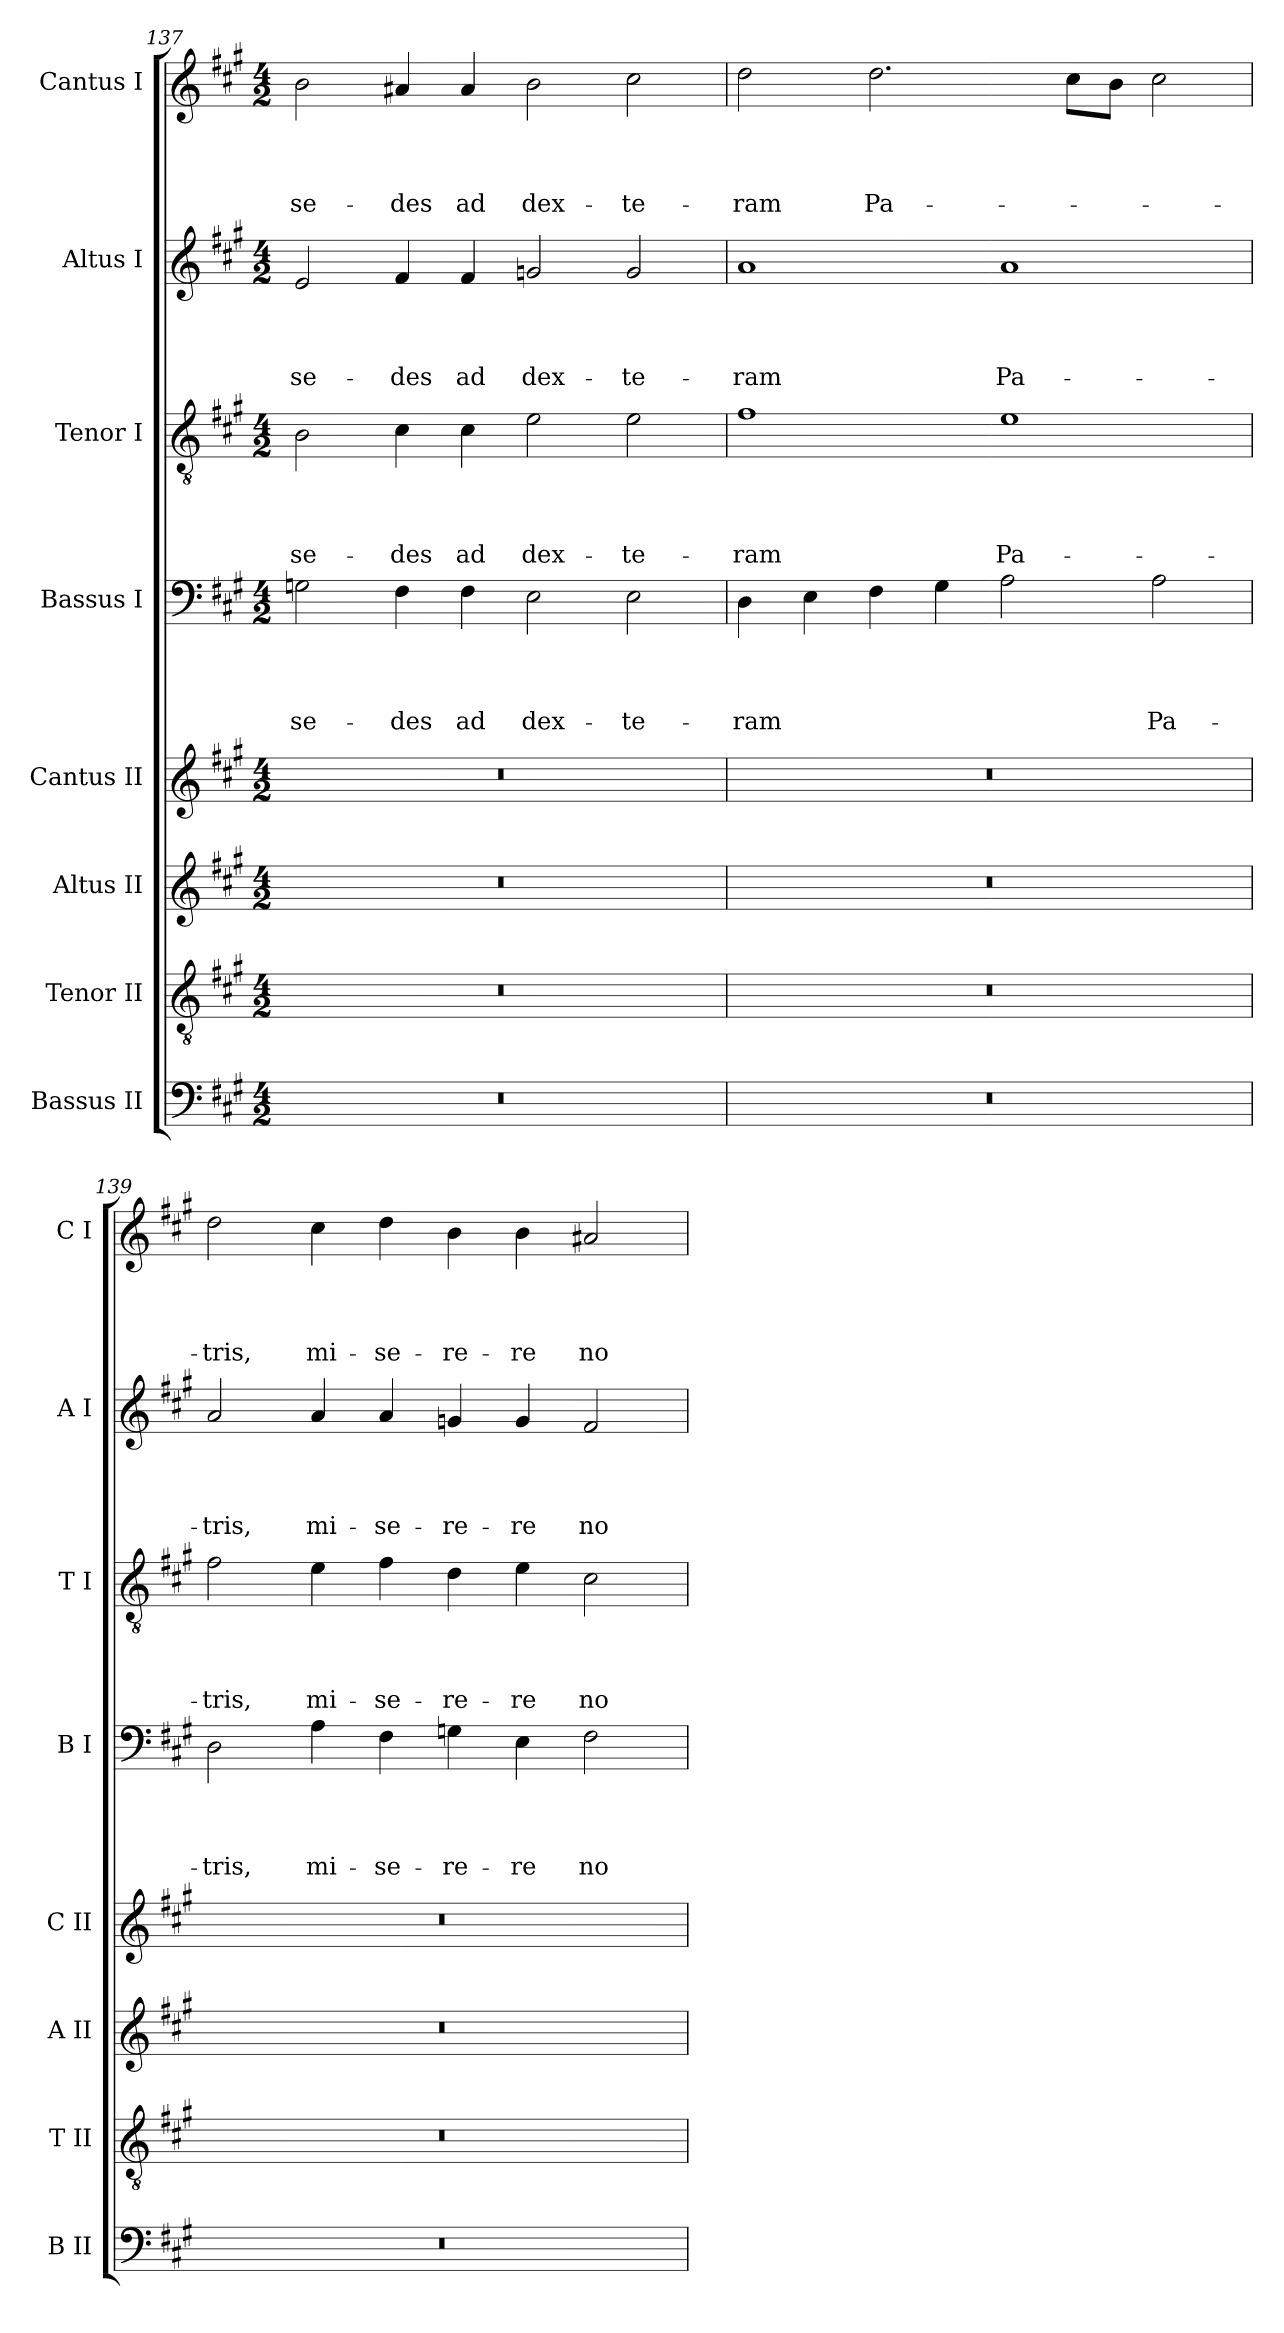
**kern	**kern	**kern	**kern	**kern	**text	**text	**text	**text	**kern	**text	**text	**text	**text	**kern	**text	**text	**text	**text	**kern	**text	**text	**text	**text
*part8	*part7	*part6	*part5	*part4	*part4	*part4	*part4	*part4	*part3	*part3	*part3	*part3	*part3	*part2	*part2	*part2	*part2	*part2	*part1	*part1	*part1	*part1	*part1
*staff8	*staff7	*staff6	*staff5	*staff4	*staff4	*staff4	*staff4	*staff4	*staff3	*staff3	*staff3	*staff3	*staff3	*staff2	*staff2	*staff2	*staff2	*staff2	*staff1	*staff1	*staff1	*staff1	*staff1
*I"Bassus II	*I"Tenor II	*I"Altus II	*I"Cantus II	*I"Bassus I	*	*	*	*	*I"Tenor I	*	*	*	*	*I"Altus I	*	*	*	*	*I"Cantus I	*	*	*	*
*I'B II	*I'T II	*I'A II	*I'C II	*I'B I	*	*	*	*	*I'T I	*	*	*	*	*I'A I	*	*	*	*	*I'C I	*	*	*	*
*clefF4	*clefGv2	*clefG2	*clefG2	*clefF4	*	*	*	*	*clefGv2	*	*	*	*	*clefG2	*	*	*	*	*clefG2	*	*	*	*
*k[f#c#g#]	*k[f#c#g#]	*k[f#c#g#]	*k[f#c#g#]	*k[f#c#g#]	*	*	*	*	*k[f#c#g#]	*	*	*	*	*k[f#c#g#]	*	*	*	*	*k[f#c#g#]	*	*	*	*
*A:	*A:	*A:	*A:	*A:	*	*	*	*	*A:	*	*	*	*	*A:	*	*	*	*	*A:	*	*	*	*
*M4/2	*M4/2	*M4/2	*M4/2	*M4/2	*	*	*	*	*M4/2	*	*	*	*	*M4/2	*	*	*	*	*M4/2	*	*	*	*
=137	=137	=137	=137	=137	=137	=137	=137	=137	=137	=137	=137	=137	=137	=137	=137	=137	=137	=137	=137	=137	=137	=137	=137
0r	0r	0r	0r	2Gn\	.	.	.	se-	2B\	.	.	.	se-	2e/	.	.	.	se-	2b\	.	.	.	se-
.	.	.	.	4F#\	.	.	.	-des	4c#\	.	.	.	-des	4f#/	.	.	.	-des	4a#X/	.	.	.	-des
.	.	.	.	4F#\	.	.	.	ad	4c#\	.	.	.	ad	4f#/	.	.	.	ad	4a#/	.	.	.	ad
.	.	.	.	2E\	.	.	.	dex-	2e\	.	.	.	dex-	2gn/	.	.	.	dex-	2b\	.	.	.	dex-
.	.	.	.	2E\	.	.	.	-te-	2e\	.	.	.	-te-	2g/	.	.	.	-te-	2cc#\	.	.	.	-te-
!!LO:LB:g=z
=138	=138	=138	=138	=138	=138	=138	=138	=138	=138	=138	=138	=138	=138	=138	=138	=138	=138	=138	=138	=138	=138	=138	=138
0r	0r	0r	0r	4D\	.	.	.	-ram	1f#	.	.	.	-ram	1a	.	.	.	-ram	2dd\	.	.	.	-ram
.	.	.	.	4E\	.	.	.	.	.	.	.	.	.	.	.	.	.	.	.	.	.	.	.
.	.	.	.	4F#\	.	.	.	.	.	.	.	.	.	.	.	.	.	.	2.dd\	.	.	.	Pa-
.	.	.	.	4G#\	.	.	.	.	.	.	.	.	.	.	.	.	.	.	.	.	.	.	.
.	.	.	.	2A\	.	.	.	.	1e	.	.	.	Pa-	1a	.	.	.	Pa-	.	.	.	.	.
.	.	.	.	.	.	.	.	.	.	.	.	.	.	.	.	.	.	.	8cc#\L	.	.	.	.
.	.	.	.	.	.	.	.	.	.	.	.	.	.	.	.	.	.	.	8b\J	.	.	.	.
.	.	.	.	2A\	.	.	.	Pa-	.	.	.	.	.	.	.	.	.	.	2cc#\	.	.	.	.
=139	=139	=139	=139	=139	=139	=139	=139	=139	=139	=139	=139	=139	=139	=139	=139	=139	=139	=139	=139	=139	=139	=139	=139
0r	0r	0r	0r	2D\	.	.	.	-tris,	2f#\	.	.	.	-tris,	2a/	.	.	.	-tris,	2dd\	.	.	.	-tris,
.	.	.	.	4A\	.	.	.	mi-	4e\	.	.	.	mi-	4a/	.	.	.	mi-	4cc#\	.	.	.	mi-
.	.	.	.	4F#\	.	.	.	-se-	4f#\	.	.	.	-se-	4a/	.	.	.	-se-	4dd\	.	.	.	-se-
.	.	.	.	4Gn\	.	.	.	-re-	4d\	.	.	.	-re-	4gn/	.	.	.	-re-	4b\	.	.	.	-re-
.	.	.	.	4E\	.	.	.	-re	4e\	.	.	.	-re	4g/	.	.	.	-re	4b\	.	.	.	-re
.	.	.	.	2F#\	.	.	.	no-	2c#\	.	.	.	no-	2f#/	.	.	.	no-	2a#X/	.	.	.	no-
=	=	=	=	=	=	=	=	=	=	=	=	=	=	=	=	=	=	=	=	=	=	=	=
*-	*-	*-	*-	*-	*-	*-	*-	*-	*-	*-	*-	*-	*-	*-	*-	*-	*-	*-	*-	*-	*-	*-	*-
